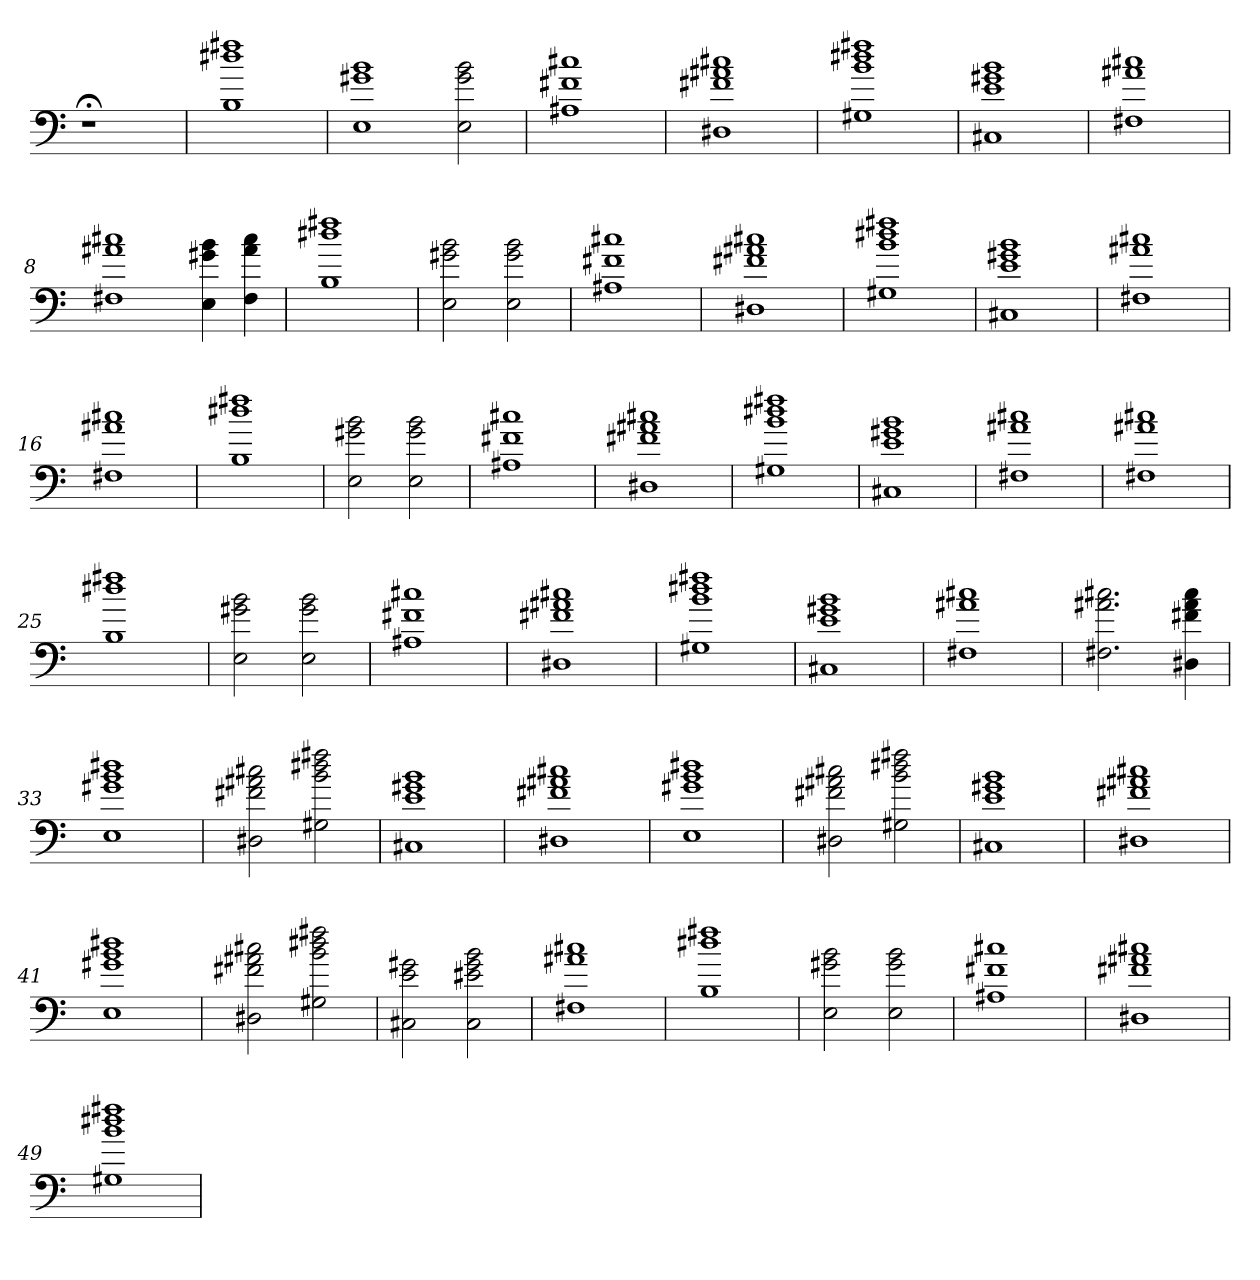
**kern
*part1
*staff1
=
1r;<
=1
1B 1dd#X 1ff#X
=2
1E 1g#X 1b
2E 2g# 2b
=3
1A#X 1f#X 1cc#X
=4
1D#X 1f#X 1a#X 1cc#X
=5
1G#X 1b 1dd#X 1ff#X
=6
1C#X 1e 1g#X 1b
=7
1F#X 1a#X 1cc#X
=8
1F#X 1a#X 1cc#X
4E 4g#X 4b
4F# 4a# 4cc#
=9
1B 1dd#X 1ff#X
=10
2E 2g#X 2b
2E 2g# 2b
=11
1A#X 1f#X 1cc#X
=12
1D#X 1f#X 1a#X 1cc#X
=13
1G#X 1b 1dd#X 1ff#X
=14
1C#X 1e 1g#X 1b
=15
1F#X 1a#X 1cc#X
=16
1F#X 1a#X 1cc#X
=17
1B 1dd#X 1ff#X
=18
2E 2g#X 2b
2E 2g# 2b
=19
1A#X 1f#X 1cc#X
=20
1D#X 1f#X 1a#X 1cc#X
=21
1G#X 1b 1dd#X 1ff#X
=22
1C#X 1e 1g#X 1b
=23
1F#X 1a#X 1cc#X
=24
1F#X 1a#X 1cc#X
=25
1B 1dd#X 1ff#X
=26
2E 2g#X 2b
2E 2g# 2b
=27
1A#X 1f#X 1cc#X
=28
1D#X 1f#X 1a#X 1cc#X
=29
1G#X 1b 1dd#X 1ff#X
=30
1C#X 1e 1g#X 1b
=31
1F#X 1a#X 1cc#X
=32
2.F#X 2.a#X 2.cc#X
4D#X 4f#X 4a# 4cc#
=33
1E 1g#X 1b 1dd#X
=34
2D#X 2f#X 2a#X 2cc#X
2G#X 2b 2dd#X 2ff#X
=35
1C#X 1e 1g#X 1b
=36
1D#X 1f#X 1a#X 1cc#X
=37
1E 1g#X 1b 1dd#X
=38
2D#X 2f#X 2a#X 2cc#X
2G#X 2b 2dd#X 2ff#X
=39
1C#X 1e 1g#X 1b
=40
1D#X 1f#X 1a#X 1cc#X
=41
1E 1g#X 1b 1dd#X
=42
2D#X 2f#X 2a#X 2cc#X
2G#X 2b 2dd#X 2ff#X
=43
2C#X 2e 2g#X
2C# 2e#X 2g# 2b
=44
1F#X 1a#X 1cc#X
=45
1B 1dd#X 1ff#X
=46
2E 2g#X 2b
2E 2g# 2b
=47
1A#X 1f#X 1cc#X
=48
1D#X 1f#X 1a#X 1cc#X
=49
1G#X 1b 1dd#X 1ff#X
=
*-
